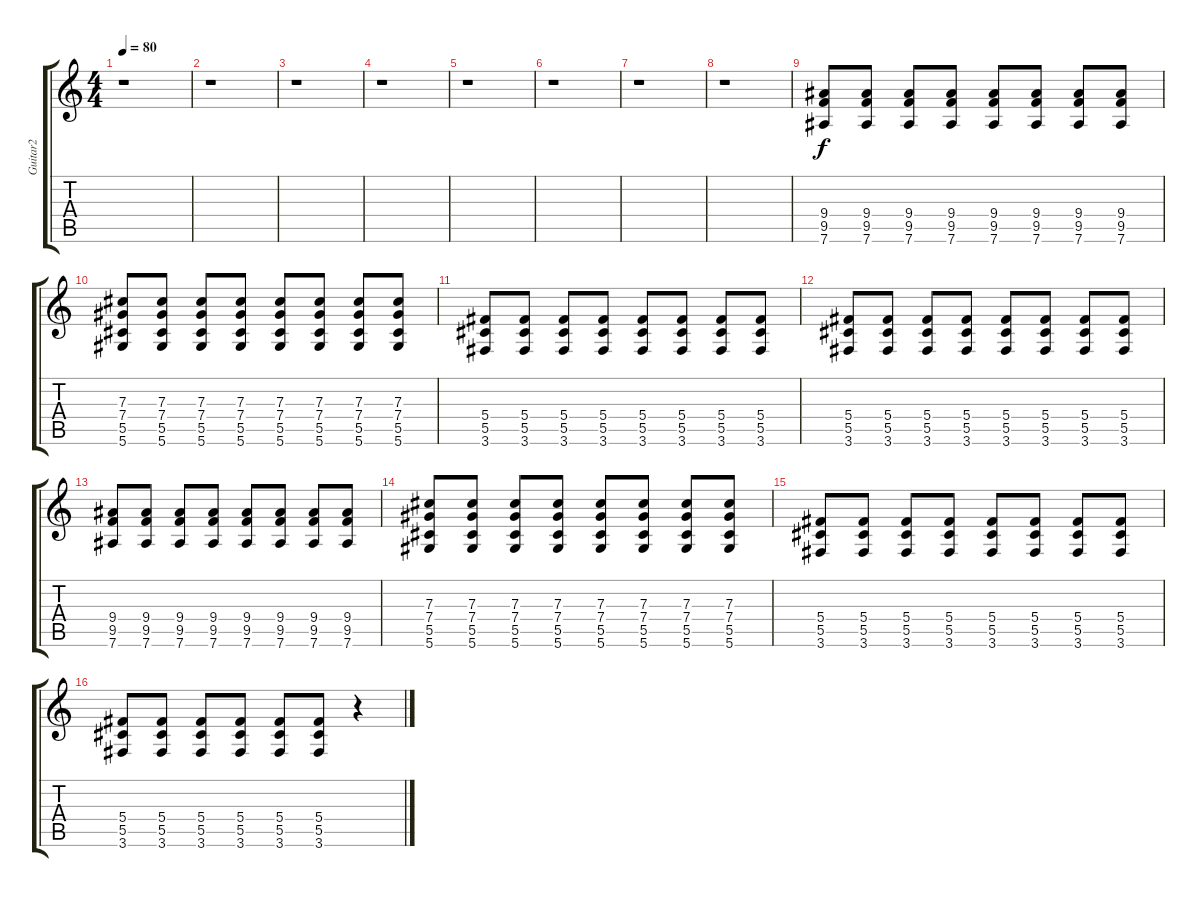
\track ("Guitar2" "Guitar2") {instrument distortionguitar}
\staff {score tabs}
\tuning (Eb4 Bb3 Gb3 Db3 Ab2 Eb2) {hide}
\ts (4 4)
\tempo 80
\clef g2
\ks c
r.1{dy f} |
r.1 |
r.1 |
r.1 |
r.1 |
r.1 |
r.1 |
r.1 |
(9.4 9.5 7.6).8{instrument distortionguitar} (9.4 9.5 7.6).8 (9.4 9.5 7.6).8 (9.4 9.5 7.6).8 (9.4 9.5 7.6).8 (9.4 9.5 7.6).8 (9.4 9.5 7.6).8 (9.4 9.5 7.6).8 |
(7.3 7.4 5.5 5.6).8 (7.3 7.4 5.5 5.6).8 (7.3 7.4 5.5 5.6).8 (7.3 7.4 5.5 5.6).8 (7.3 7.4 5.5 5.6).8 (7.3 7.4 5.5 5.6).8 (7.3 7.4 5.5 5.6).8 (7.3 7.4 5.5 5.6).8 |
(5.4 5.5 3.6).8 (5.4 5.5 3.6).8 (5.4 5.5 3.6).8 (5.4 5.5 3.6).8 (5.4 5.5 3.6).8 (5.4 5.5 3.6).8 (5.4 5.5 3.6).8 (5.4 5.5 3.6).8 |
(5.4 5.5 3.6).8 (5.4 5.5 3.6).8 (5.4 5.5 3.6).8 (5.4 5.5 3.6).8 (5.4 5.5 3.6).8 (5.4 5.5 3.6).8 (5.4 5.5 3.6).8 (5.4 5.5 3.6).8 |
(9.4 9.5 7.6).8 (9.4 9.5 7.6).8 (9.4 9.5 7.6).8 (9.4 9.5 7.6).8 (9.4 9.5 7.6).8 (9.4 9.5 7.6).8 (9.4 9.5 7.6).8 (9.4 9.5 7.6).8 |
(7.3 7.4 5.5 5.6).8 (7.3 7.4 5.5 5.6).8 (7.3 7.4 5.5 5.6).8 (7.3 7.4 5.5 5.6).8 (7.3 7.4 5.5 5.6).8 (7.3 7.4 5.5 5.6).8 (7.3 7.4 5.5 5.6).8 (7.3 7.4 5.5 5.6).8 |
(5.4 5.5 3.6).8 (5.4 5.5 3.6).8 (5.4 5.5 3.6).8 (5.4 5.5 3.6).8 (5.4 5.5 3.6).8 (5.4 5.5 3.6).8 (5.4 5.5 3.6).8 (5.4 5.5 3.6).8 |
(5.4 5.5 3.6).8 (5.4 5.5 3.6).8 (5.4 5.5 3.6).8 (5.4 5.5 3.6).8 (5.4 5.5 3.6).8 (5.4 5.5 3.6).8 r.4
